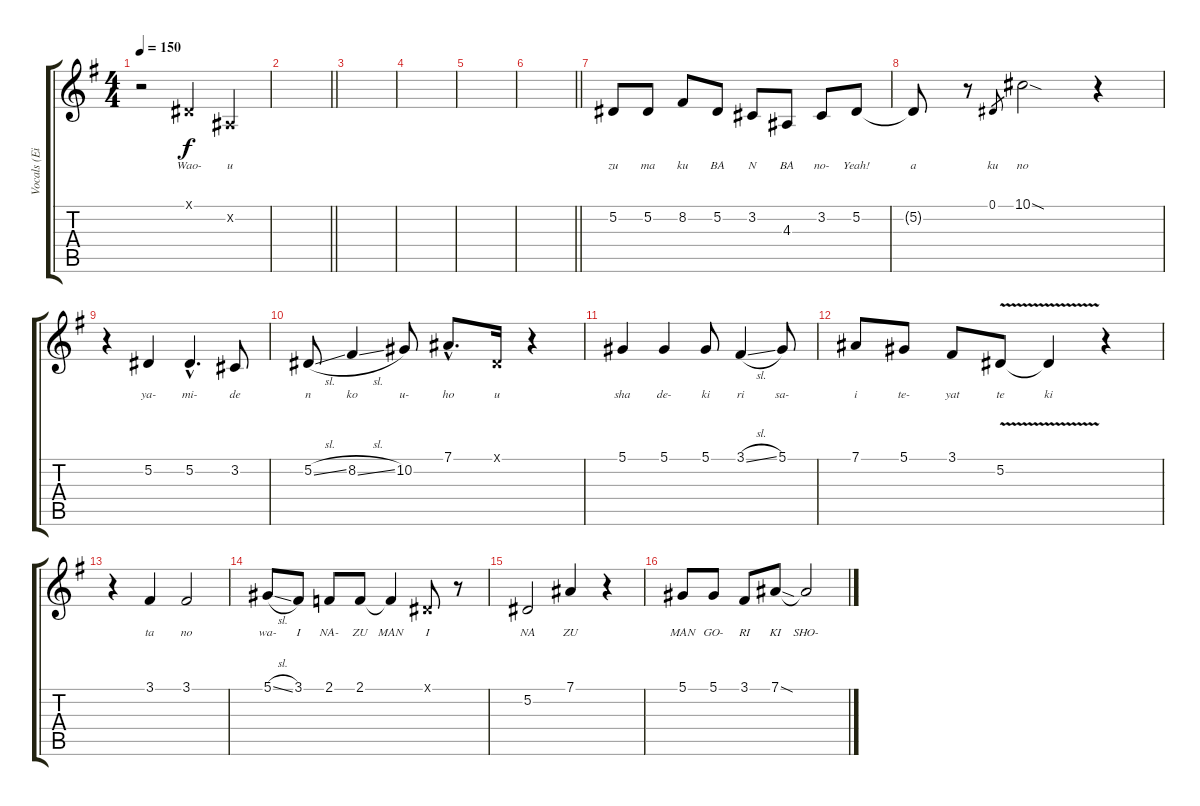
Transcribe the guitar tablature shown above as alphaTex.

\track ("Vocals (Eizo)" "Vocals (Ei") {instrument flute}
\staff {score tabs}
\tuning (Eb4 Bb3 Gb3 Db3 Ab2 Eb2) {hide}
\ts (4 4)
\tempo 150
\clef g2
\ks g
r.2{dy f instrument flute} 0.1{x}.4{lyrics (0 "Wao-") lyrics (1 "") lyrics (2 "") lyrics (3 "") lyrics (4 "")} 0.2{x}.4{lyrics (0 "u") lyrics (1 "") lyrics (2 "") lyrics (3 "") lyrics (4 "")} |
\barLineRight lightlight
|
|
|
|
\barLineRight lightlight
|
5.2.8{lyrics (0 "zu") lyrics (1 "") lyrics (2 "") lyrics (3 "") lyrics (4 "")} 5.2.8{lyrics (0 "ma") lyrics (1 "") lyrics (2 "") lyrics (3 "") lyrics (4 "")} 8.2.8{lyrics (0 "ku") lyrics (1 "") lyrics (2 "") lyrics (3 "") lyrics (4 "")} 5.2.8{lyrics (0 "BA") lyrics (1 "") lyrics (2 "") lyrics (3 "") lyrics (4 "")} 3.2.8{lyrics (0 "N") lyrics (1 "") lyrics (2 "") lyrics (3 "") lyrics (4 "")} 4.3.8{lyrics (0 "BA") lyrics (1 "") lyrics (2 "") lyrics (3 "") lyrics (4 "")} 3.2.8{lyrics (0 "no-") lyrics (1 "") lyrics (2 "") lyrics (3 "") lyrics (4 "")} 5.2.8{lyrics (0 "Yeah!") lyrics (1 "") lyrics (2 "") lyrics (3 "") lyrics (4 "")} |
5.2{t}.8{lyrics (0 "a") lyrics (1 "") lyrics (2 "") lyrics (3 "") lyrics (4 "")} r.8 0.1.8{lyrics (0 "ku") lyrics (1 "") lyrics (2 "") lyrics (3 "") lyrics (4 "") gr} 10.1{sod}.2{lyrics (0 "no") lyrics (1 "") lyrics (2 "") lyrics (3 "") lyrics (4 "")} r.4 |
r.4 5.2.4{lyrics (0 "ya-") lyrics (1 "") lyrics (2 "") lyrics (3 "") lyrics (4 "")} 5.2{hac}.4{d lyrics (0 "mi-") lyrics (1 "") lyrics (2 "") lyrics (3 "") lyrics (4 "")} 3.2.8{lyrics (0 "de") lyrics (1 "") lyrics (2 "") lyrics (3 "") lyrics (4 "")} |
5.2{sl}.8{lyrics (0 "n") lyrics (1 "") lyrics (2 "") lyrics (3 "") lyrics (4 "")} 8.2{sl}.4{lyrics (0 "ko") lyrics (1 "") lyrics (2 "") lyrics (3 "") lyrics (4 "")} 10.2.8{lyrics (0 "u-") lyrics (1 "") lyrics (2 "") lyrics (3 "") lyrics (4 "")} 7.1{hac}.8{d lyrics (0 "ho") lyrics (1 "") lyrics (2 "") lyrics (3 "") lyrics (4 "")} 0.1{x}.16{lyrics (0 "u") lyrics (1 "") lyrics (2 "") lyrics (3 "") lyrics (4 "")} r.4 |
5.1.4{lyrics (0 "sha") lyrics (1 "") lyrics (2 "") lyrics (3 "") lyrics (4 "")} 5.1.4{lyrics (0 "de-") lyrics (1 "") lyrics (2 "") lyrics (3 "") lyrics (4 "")} 5.1.8{lyrics (0 "ki") lyrics (1 "") lyrics (2 "") lyrics (3 "") lyrics (4 "")} 3.1{sl}.4{lyrics (0 "ri") lyrics (1 "") lyrics (2 "") lyrics (3 "") lyrics (4 "")} 5.1.8{lyrics (0 "sa-") lyrics (1 "") lyrics (2 "") lyrics (3 "") lyrics (4 "")} |
7.1.8{lyrics (0 "i") lyrics (1 "") lyrics (2 "") lyrics (3 "") lyrics (4 "")} 5.1.8{lyrics (0 "te-") lyrics (1 "") lyrics (2 "") lyrics (3 "") lyrics (4 "")} 3.1.8{lyrics (0 "yat") lyrics (1 "") lyrics (2 "") lyrics (3 "") lyrics (4 "")} 5.2{v}.8{lyrics (0 "te") lyrics (1 "") lyrics (2 "") lyrics (3 "") lyrics (4 "")} 5.2{t}.4{lyrics (0 "ki") lyrics (1 "") lyrics (2 "") lyrics (3 "") lyrics (4 "")} r.4 |
r.4 3.1.4{lyrics (0 "ta") lyrics (1 "") lyrics (2 "") lyrics (3 "") lyrics (4 "")} 3.1.2{lyrics (0 "no") lyrics (1 "") lyrics (2 "") lyrics (3 "") lyrics (4 "")} |
5.1{sl}.8{lyrics (0 "wa-") lyrics (1 "") lyrics (2 "") lyrics (3 "") lyrics (4 "")} 3.1.8{lyrics (0 "I") lyrics (1 "") lyrics (2 "") lyrics (3 "") lyrics (4 "")} 2.1.8{lyrics (0 "NA-") lyrics (1 "") lyrics (2 "") lyrics (3 "") lyrics (4 "")} 2.1.8{lyrics (0 "ZU") lyrics (1 "") lyrics (2 "") lyrics (3 "") lyrics (4 "")} 2.1{t}.4{lyrics (0 "MAN") lyrics (1 "") lyrics (2 "") lyrics (3 "") lyrics (4 "")} 0.1{x}.8{lyrics (0 "I") lyrics (1 "") lyrics (2 "") lyrics (3 "") lyrics (4 "")} r.8 |
5.2.2{lyrics (0 "NA") lyrics (1 "") lyrics (2 "") lyrics (3 "") lyrics (4 "")} 7.1.4{lyrics (0 "ZU") lyrics (1 "") lyrics (2 "") lyrics (3 "") lyrics (4 "")} r.4 |
5.1.8{lyrics (0 "MAN") lyrics (1 "") lyrics (2 "") lyrics (3 "") lyrics (4 "")} 5.1.8{lyrics (0 "GO-") lyrics (1 "") lyrics (2 "") lyrics (3 "") lyrics (4 "")} 3.1.8{lyrics (0 "RI") lyrics (1 "") lyrics (2 "") lyrics (3 "") lyrics (4 "")} 7.1{sod}.8{lyrics (0 "KI") lyrics (1 "") lyrics (2 "") lyrics (3 "") lyrics (4 "")} 7.1{t}.2{lyrics (0 "SHO-") lyrics (1 "") lyrics (2 "") lyrics (3 "") lyrics (4 "")}
